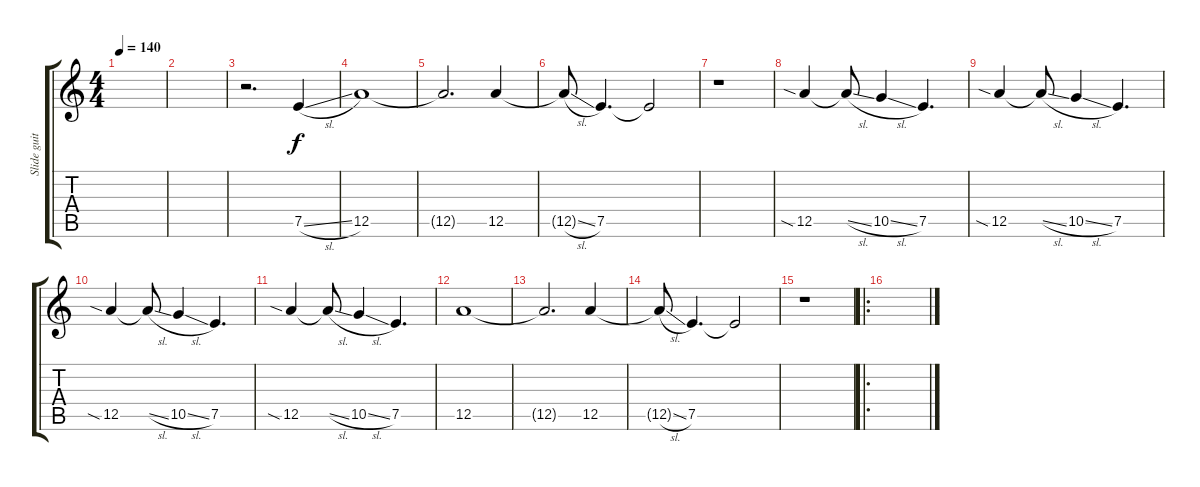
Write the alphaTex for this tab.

\track ("Slide guitar" "Slide guit") {instrument distortionguitar}
\staff {score tabs}
\tuning (E4 B3 G3 D3 A2 E2) {hide}
\ts (4 4)
\tempo 140
\clef g2
\ks c
|
|
r.2{d} 7.5{sl}.4 |
12.5.1 |
12.5{t}.2{d} 12.5.4 |
12.5{sl t}.8 7.5.4{d} 7.5{t}.2 |
r.1 |
12.5{sia}.4 12.5{sl t}.8 10.5{sl}.4 7.5.4{d} |
12.5{sia}.4 12.5{sl t}.8 10.5{sl}.4 7.5.4{d} |
12.5{sia}.4 12.5{sl t}.8 10.5{sl}.4 7.5.4{d} |
12.5{sia}.4 12.5{sl t}.8 10.5{sl}.4 7.5.4{d} |
12.5.1 |
12.5{t}.2{d} 12.5.4 |
12.5{sl t}.8 7.5.4{d} 7.5{t}.2 |
r.1 |
\ro
